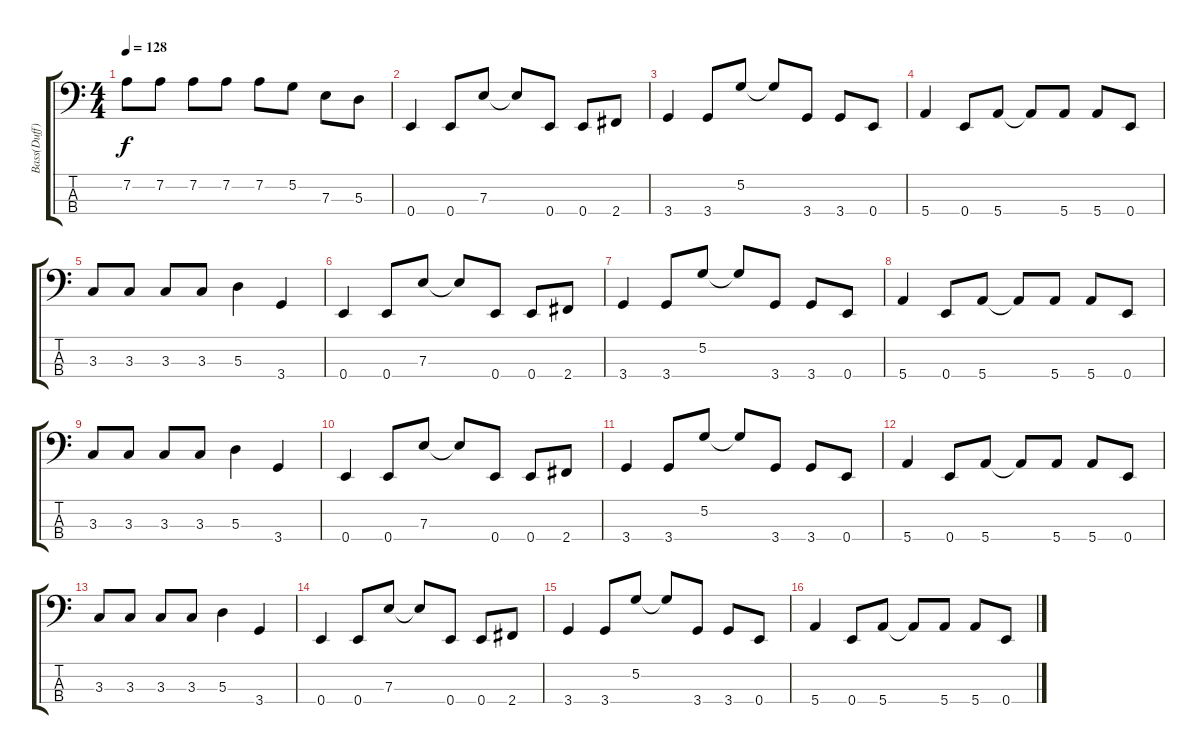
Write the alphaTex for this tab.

\track ("Bass(Duff)" "Bass(Duff)") {instrument electricbassfinger}
\staff {score tabs}
\tuning (G2 D2 A1 E1) {hide}
\ts (4 4)
\tempo 128
\clef f4
\ks c
7.2.8{dy f} 7.2.8 7.2.8 7.2.8 7.2.8 5.2.8 7.3.8 5.3.8 |
0.4.4 0.4.8 7.3.8 7.3{t}.8 0.4.8 0.4.8 2.4.8 |
3.4.4 3.4.8 5.2.8 5.2{t}.8 3.4.8 3.4.8 0.4.8 |
5.4.4 0.4.8 5.4.8 5.4{t}.8 5.4.8 5.4.8 0.4.8 |
3.3.8 3.3.8 3.3.8 3.3.8 5.3.4 3.4.4 |
0.4.4 0.4.8 7.3.8 7.3{t}.8 0.4.8 0.4.8 2.4.8 |
3.4.4 3.4.8 5.2.8 5.2{t}.8 3.4.8 3.4.8 0.4.8 |
5.4.4 0.4.8 5.4.8 5.4{t}.8 5.4.8 5.4.8 0.4.8 |
3.3.8 3.3.8 3.3.8 3.3.8 5.3.4 3.4.4 |
0.4.4 0.4.8 7.3.8 7.3{t}.8 0.4.8 0.4.8 2.4.8 |
3.4.4 3.4.8 5.2.8 5.2{t}.8 3.4.8 3.4.8 0.4.8 |
5.4.4 0.4.8 5.4.8 5.4{t}.8 5.4.8 5.4.8 0.4.8 |
3.3.8 3.3.8 3.3.8 3.3.8 5.3.4 3.4.4 |
0.4.4 0.4.8 7.3.8 7.3{t}.8 0.4.8 0.4.8 2.4.8 |
3.4.4 3.4.8 5.2.8 5.2{t}.8 3.4.8 3.4.8 0.4.8 |
5.4.4 0.4.8 5.4.8 5.4{t}.8 5.4.8 5.4.8 0.4.8
